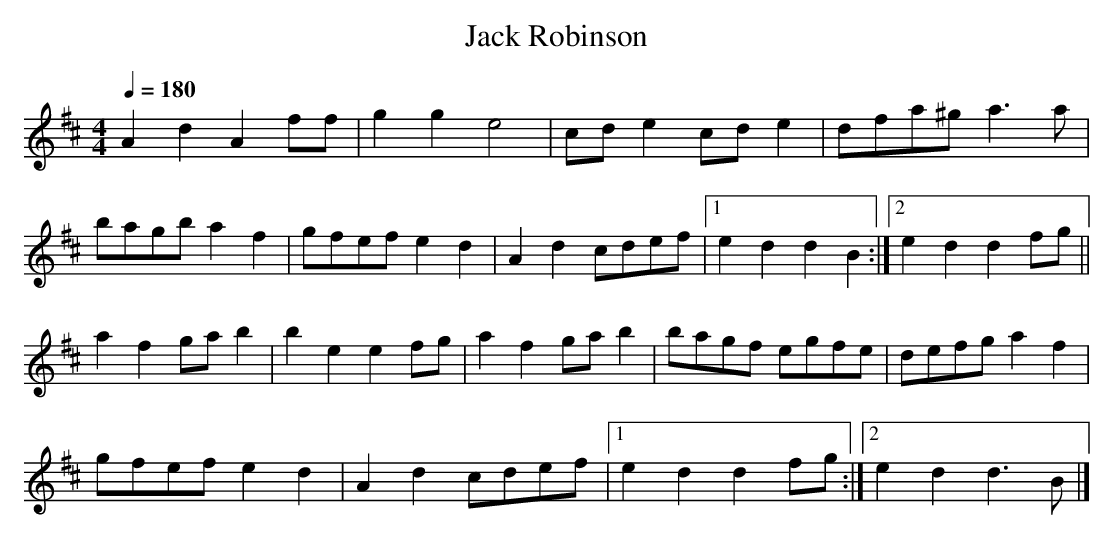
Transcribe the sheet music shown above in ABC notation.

X:1
T:Jack Robinson
M:4/4
L:1/8
Q:1/4=180
K:Dmaj
A2 d2 A2 ff | g2 g2 e4 | cd e2 cd e2 | dfa^g a3 a |
bagb a2 f2 | gfef e2 d2 | A2 d2 cdef |\
 [1 e2 d2 d2 B2 :|  [2 e2 d2 d2 fg ||
a2 f2 ga b2 | b2 e2 e2 fg | a2 f2 ga b2 |\
bagf egfe | defg a2 f2 |
gfef e2 d2 | A2 d2 cdef |\
 [1 e2 d2 d2 fg :|  [2 e2 d2 d3 B |]
